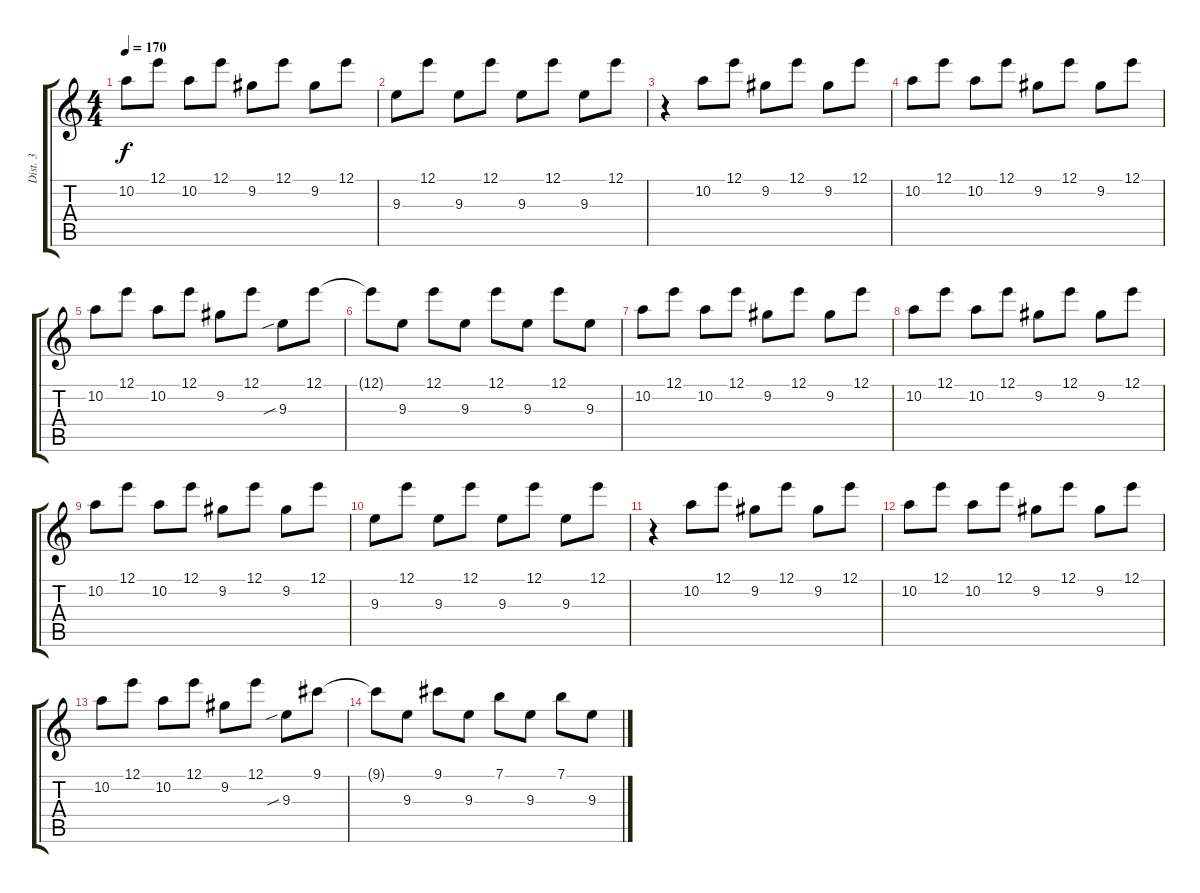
\track ("Dist. 3" "Dist. 3") {instrument distortionguitar}
\staff {score tabs}
\tuning (E4 B3 G3 D3 A2 D2) {hide}
\ts (4 4)
\tempo 170
\clef g2
\ks c
10.2.8{dy f} 12.1.8 10.2.8 12.1.8 9.2.8 12.1.8 9.2.8 12.1.8 |
9.3.8 12.1.8 9.3.8 12.1.8 9.3.8 12.1.8 9.3.8 12.1.8 |
r.4 10.2.8 12.1.8 9.2.8 12.1.8 9.2.8 12.1.8 |
10.2.8 12.1.8 10.2.8 12.1.8 9.2.8 12.1.8 9.2.8 12.1.8 |
10.2.8 12.1.8 10.2.8 12.1.8 9.2.8 12.1.8 9.3{sib}.8 12.1.8 |
12.1{t}.8 9.3.8 12.1.8 9.3.8 12.1.8 9.3.8 12.1.8 9.3.8 |
10.2.8 12.1.8 10.2.8 12.1.8 9.2.8 12.1.8 9.2.8 12.1.8 |
10.2.8 12.1.8 10.2.8 12.1.8 9.2.8 12.1.8 9.2.8 12.1.8 |
10.2.8 12.1.8 10.2.8 12.1.8 9.2.8 12.1.8 9.2.8 12.1.8 |
9.3.8 12.1.8 9.3.8 12.1.8 9.3.8 12.1.8 9.3.8 12.1.8 |
r.4 10.2.8 12.1.8 9.2.8 12.1.8 9.2.8 12.1.8 |
10.2.8 12.1.8 10.2.8 12.1.8 9.2.8 12.1.8 9.2.8 12.1.8 |
10.2.8 12.1.8 10.2.8 12.1.8 9.2.8 12.1.8 9.3{sib}.8 9.1.8 |
9.1{t}.8 9.3.8 9.1.8 9.3.8 7.1.8 9.3.8 7.1.8 9.3.8
